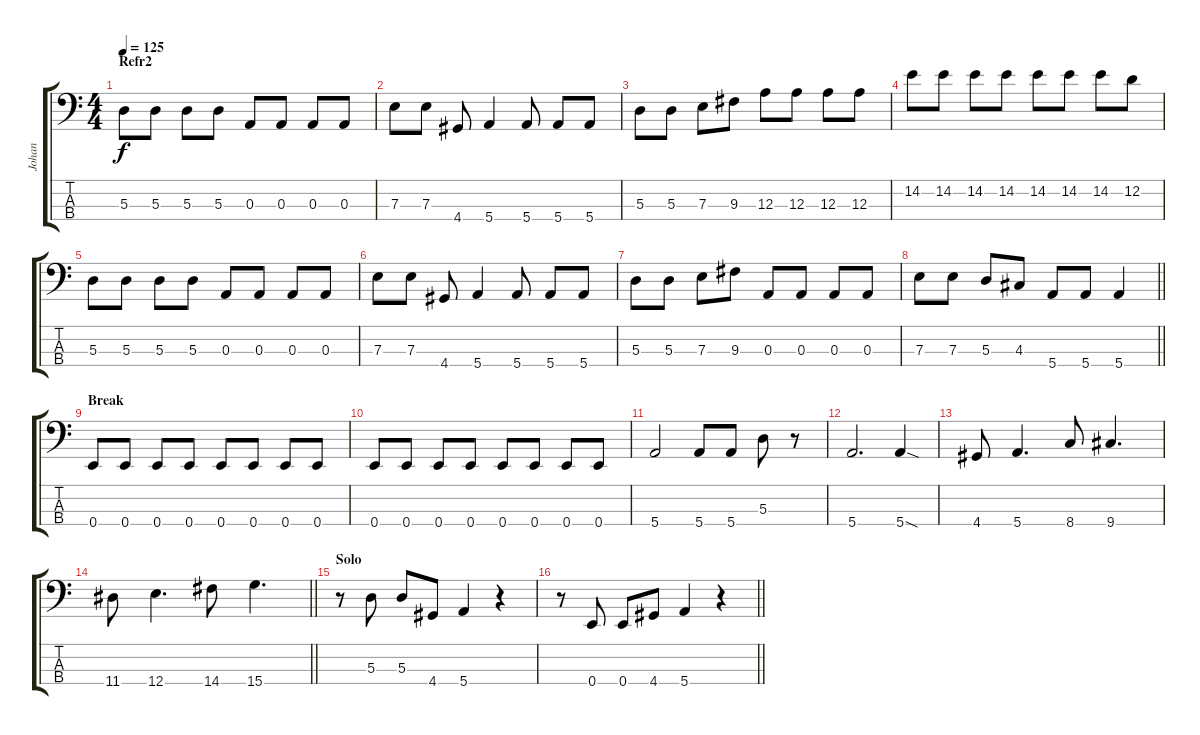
\track ("Johan" "Johan") {instrument electricbassfinger}
\staff {score tabs}
\tuning (G2 D2 A1 E1) {hide}
\ts (4 4)
\section ("" "Refr2")
\tempo 125
\clef f4
\ks c
5.3.8{dy f} 5.3.8 5.3.8 5.3.8 0.3.8 0.3.8 0.3.8 0.3.8 |
7.3.8 7.3.8 4.4.8 5.4.4 5.4.8 5.4.8 5.4.8 |
5.3.8 5.3.8 7.3.8 9.3.8 12.3.8 12.3.8 12.3.8 12.3.8 |
14.2.8 14.2.8 14.2.8 14.2.8 14.2.8 14.2.8 14.2.8 12.2.8 |
5.3.8 5.3.8 5.3.8 5.3.8 0.3.8 0.3.8 0.3.8 0.3.8 |
7.3.8 7.3.8 4.4.8 5.4.4 5.4.8 5.4.8 5.4.8 |
5.3.8 5.3.8 7.3.8 9.3.8 0.3.8 0.3.8 0.3.8 0.3.8 |
\barLineRight lightlight
7.3.8 7.3.8 5.3.8 4.3.8 5.4.8 5.4.8 5.4.4 |
\section ("" "Break")
0.4.8 0.4.8 0.4.8 0.4.8 0.4.8 0.4.8 0.4.8 0.4.8 |
0.4.8 0.4.8 0.4.8 0.4.8 0.4.8 0.4.8 0.4.8 0.4.8 |
5.4.2 5.4.8 5.4.8 5.3.8 r.8 |
5.4.2{d} 5.4{sod}.4 |
4.4.8 5.4.4{d} 8.4.8 9.4.4{d} |
\barLineRight lightlight
11.4.8 12.4.4{d} 14.4.8 15.4.4{d} |
\section ("" "Solo")
r.8 5.3.8 5.3.8 4.4.8 5.4.4 r.4 |
\barLineRight lightlight
r.8 0.4.8 0.4.8 4.4.8 5.4.4 r.4
